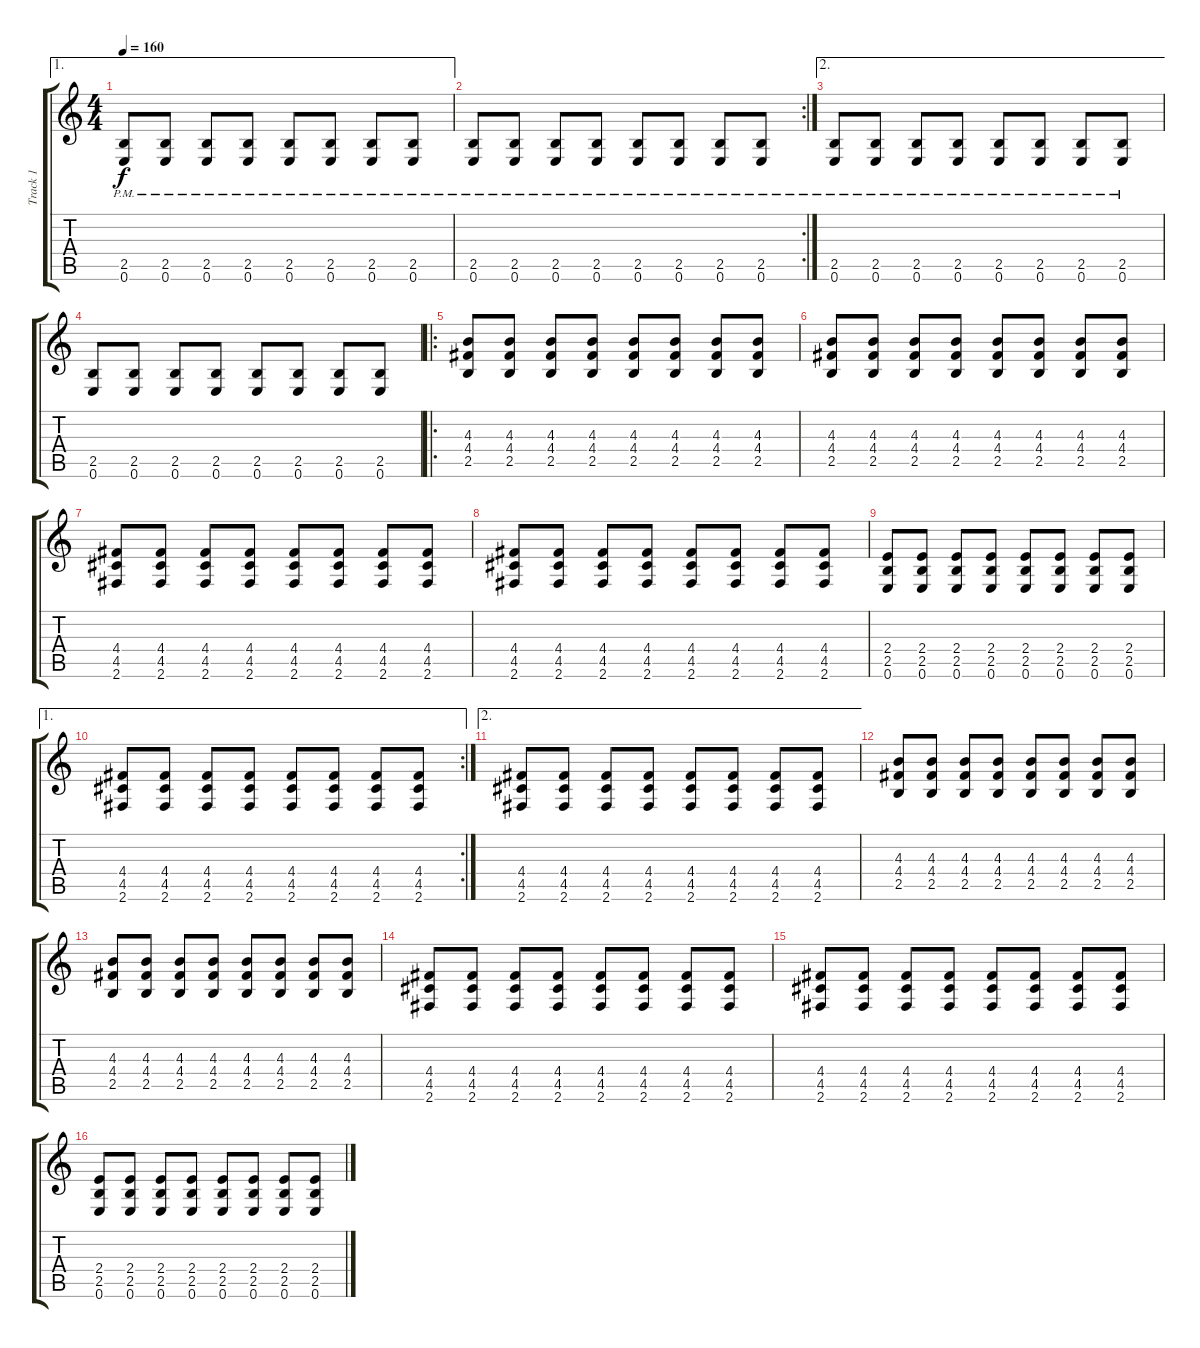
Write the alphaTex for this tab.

\track ("Track 1" "Track 1") {instrument overdrivenguitar}
\staff {score tabs}
\tuning (E4 B3 G3 D3 A2 E2) {hide}
\ae 1
\ts (4 4)
\tempo 160
\clef g2
\ks c
(2.5{pm} 0.6{pm}).8{dy f} (2.5{pm} 0.6{pm}).8 (2.5{pm} 0.6{pm}).8 (2.5{pm} 0.6{pm}).8 (2.5{pm} 0.6{pm}).8 (2.5{pm} 0.6{pm}).8 (2.5{pm} 0.6{pm}).8 (2.5{pm} 0.6{pm}).8 |
\rc 2
(2.5{pm} 0.6{pm}).8 (2.5{pm} 0.6{pm}).8 (2.5{pm} 0.6{pm}).8 (2.5{pm} 0.6{pm}).8 (2.5{pm} 0.6{pm}).8 (2.5{pm} 0.6{pm}).8 (2.5{pm} 0.6{pm}).8 (2.5{pm} 0.6{pm}).8 |
\ae 2
(2.5{pm} 0.6{pm}).8 (2.5{pm} 0.6{pm}).8 (2.5{pm} 0.6{pm}).8 (2.5{pm} 0.6{pm}).8 (2.5{pm} 0.6{pm}).8 (2.5{pm} 0.6{pm}).8 (2.5{pm} 0.6{pm}).8 (2.5{pm} 0.6{pm}).8 |
(2.5 0.6).8 (2.5 0.6).8 (2.5 0.6).8 (2.5 0.6).8 (2.5 0.6).8 (2.5 0.6).8 (2.5 0.6).8 (2.5 0.6).8 |
\ro
(4.3 4.4 2.5).8 (4.3 4.4 2.5).8 (4.3 4.4 2.5).8 (4.3 4.4 2.5).8 (4.3 4.4 2.5).8 (4.3 4.4 2.5).8 (4.3 4.4 2.5).8 (4.3 4.4 2.5).8 |
(4.3 4.4 2.5).8 (4.3 4.4 2.5).8 (4.3 4.4 2.5).8 (4.3 4.4 2.5).8 (4.3 4.4 2.5).8 (4.3 4.4 2.5).8 (4.3 4.4 2.5).8 (4.3 4.4 2.5).8 |
(4.4 4.5 2.6).8 (4.4 4.5 2.6).8 (4.4 4.5 2.6).8 (4.4 4.5 2.6).8 (4.4 4.5 2.6).8 (4.4 4.5 2.6).8 (4.4 4.5 2.6).8 (4.4 4.5 2.6).8 |
(4.4 4.5 2.6).8 (4.4 4.5 2.6).8 (4.4 4.5 2.6).8 (4.4 4.5 2.6).8 (4.4 4.5 2.6).8 (4.4 4.5 2.6).8 (4.4 4.5 2.6).8 (4.4 4.5 2.6).8 |
(2.4 2.5 0.6).8 (2.4 2.5 0.6).8 (2.4 2.5 0.6).8 (2.4 2.5 0.6).8 (2.4 2.5 0.6).8 (2.4 2.5 0.6).8 (2.4 2.5 0.6).8 (2.4 2.5 0.6).8 |
\ae 1
\rc 2
(4.4 4.5 2.6).8 (4.4 4.5 2.6).8 (4.4 4.5 2.6).8 (4.4 4.5 2.6).8 (4.4 4.5 2.6).8 (4.4 4.5 2.6).8 (4.4 4.5 2.6).8 (4.4 4.5 2.6).8 |
\ae 2
(4.4 4.5 2.6).8 (4.4 4.5 2.6).8 (4.4 4.5 2.6).8 (4.4 4.5 2.6).8 (4.4 4.5 2.6).8 (4.4 4.5 2.6).8 (4.4 4.5 2.6).8 (4.4 4.5 2.6).8 |
(4.3 4.4 2.5).8 (4.3 4.4 2.5).8 (4.3 4.4 2.5).8 (4.3 4.4 2.5).8 (4.3 4.4 2.5).8 (4.3 4.4 2.5).8 (4.3 4.4 2.5).8 (4.3 4.4 2.5).8 |
(4.3 4.4 2.5).8 (4.3 4.4 2.5).8 (4.3 4.4 2.5).8 (4.3 4.4 2.5).8 (4.3 4.4 2.5).8 (4.3 4.4 2.5).8 (4.3 4.4 2.5).8 (4.3 4.4 2.5).8 |
(4.4 4.5 2.6).8 (4.4 4.5 2.6).8 (4.4 4.5 2.6).8 (4.4 4.5 2.6).8 (4.4 4.5 2.6).8 (4.4 4.5 2.6).8 (4.4 4.5 2.6).8 (4.4 4.5 2.6).8 |
(4.4 4.5 2.6).8 (4.4 4.5 2.6).8 (4.4 4.5 2.6).8 (4.4 4.5 2.6).8 (4.4 4.5 2.6).8 (4.4 4.5 2.6).8 (4.4 4.5 2.6).8 (4.4 4.5 2.6).8 |
(2.4 2.5 0.6).8 (2.4 2.5 0.6).8 (2.4 2.5 0.6).8 (2.4 2.5 0.6).8 (2.4 2.5 0.6).8 (2.4 2.5 0.6).8 (2.4 2.5 0.6).8 (2.4 2.5 0.6).8
